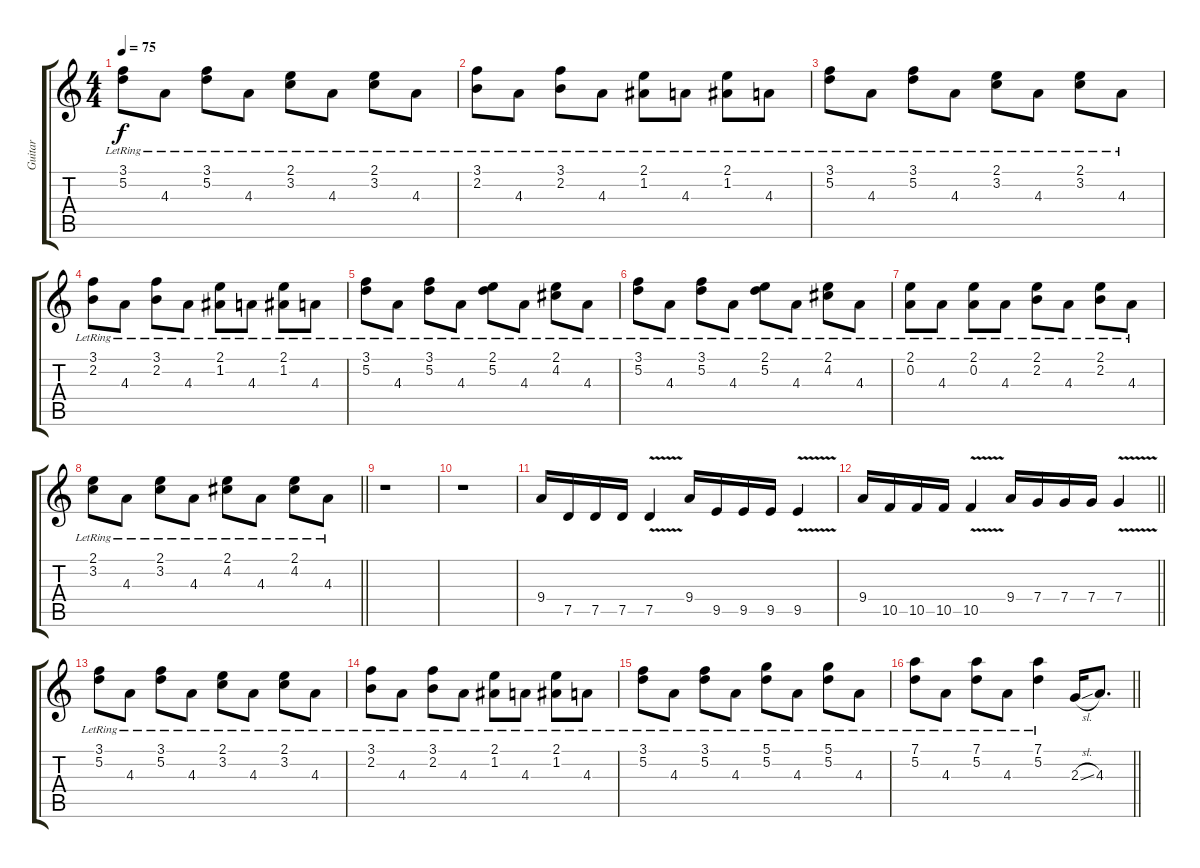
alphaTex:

\track ("Guitar" "Guitar") {instrument electricguitarjazz}
\staff {score tabs}
\tuning (D4 A3 F3 C3 G2 D2) {hide}
\ts (4 4)
\tempo 75
\clef g2
\ks c
(3.1{lr} 5.2{lr}).8{dy f} 4.3{lr}.8 (3.1{lr} 5.2{lr}).8 4.3{lr}.8 (2.1{lr} 3.2{lr}).8 4.3{lr}.8 (2.1{lr} 3.2{lr}).8 4.3{lr}.8 |
(3.1{lr} 2.2{lr}).8 4.3{lr}.8 (3.1{lr} 2.2{lr}).8 4.3{lr}.8 (2.1{lr} 1.2{lr}).8 4.3{lr}.8 (2.1{lr} 1.2{lr}).8 4.3{lr}.8 |
(3.1{lr} 5.2{lr}).8 4.3{lr}.8 (3.1{lr} 5.2{lr}).8 4.3{lr}.8 (2.1{lr} 3.2{lr}).8 4.3{lr}.8 (2.1{lr} 3.2{lr}).8 4.3{lr}.8 |
(3.1{lr} 2.2{lr}).8 4.3{lr}.8 (3.1{lr} 2.2{lr}).8 4.3{lr}.8 (2.1{lr} 1.2{lr}).8 4.3{lr}.8 (2.1{lr} 1.2{lr}).8 4.3{lr}.8 |
(3.1{lr} 5.2{lr}).8 4.3{lr}.8 (3.1{lr} 5.2{lr}).8 4.3{lr}.8 (2.1{lr} 5.2{lr}).8 4.3{lr}.8 (2.1{lr} 4.2{lr}).8 4.3{lr}.8 |
(3.1{lr} 5.2{lr}).8 4.3{lr}.8 (3.1{lr} 5.2{lr}).8 4.3{lr}.8 (2.1{lr} 5.2{lr}).8 4.3{lr}.8 (2.1{lr} 4.2{lr}).8 4.3{lr}.8 |
(2.1{lr} 0.2{lr}).8 4.3{lr}.8 (2.1{lr} 0.2{lr}).8 4.3{lr}.8 (2.1{lr} 2.2{lr}).8 4.3{lr}.8 (2.1{lr} 2.2{lr}).8 4.3{lr}.8 |
\barLineRight lightlight
(2.1{lr} 3.2{lr}).8 4.3{lr}.8 (2.1{lr} 3.2{lr}).8 4.3{lr}.8 (2.1{lr} 4.2{lr}).8 4.3{lr}.8 (2.1{lr} 4.2{lr}).8 4.3{lr}.8 |
r.1 |
r.1 |
9.4.16 7.5.16 7.5.16 7.5.16 7.5{v}.4 9.4.16 9.5.16 9.5.16 9.5.16 9.5{v}.4 |
\barLineRight lightlight
9.4.16 10.5.16 10.5.16 10.5.16 10.5{v}.4 9.4.16 7.4.16 7.4.16 7.4.16 7.4{v}.4 |
(3.1{lr} 5.2{lr}).8 4.3{lr}.8 (3.1{lr} 5.2{lr}).8 4.3{lr}.8 (2.1{lr} 3.2{lr}).8 4.3{lr}.8 (2.1{lr} 3.2{lr}).8 4.3{lr}.8 |
(3.1{lr} 2.2{lr}).8 4.3{lr}.8 (3.1{lr} 2.2{lr}).8 4.3{lr}.8 (2.1{lr} 1.2{lr}).8 4.3{lr}.8 (2.1{lr} 1.2{lr}).8 4.3{lr}.8 |
(3.1{lr} 5.2{lr}).8 4.3{lr}.8 (3.1{lr} 5.2{lr}).8 4.3{lr}.8 (5.1{lr} 5.2{lr}).8 4.3{lr}.8 (5.1{lr} 5.2{lr}).8 4.3{lr}.8 |
\barLineRight lightlight
(7.1{lr} 5.2{lr}).8 4.3{lr}.8 (7.1{lr} 5.2{lr}).8 4.3{lr}.8 (7.1{lr} 5.2{lr}).4 2.3{sl}.16 4.3.8{d}
